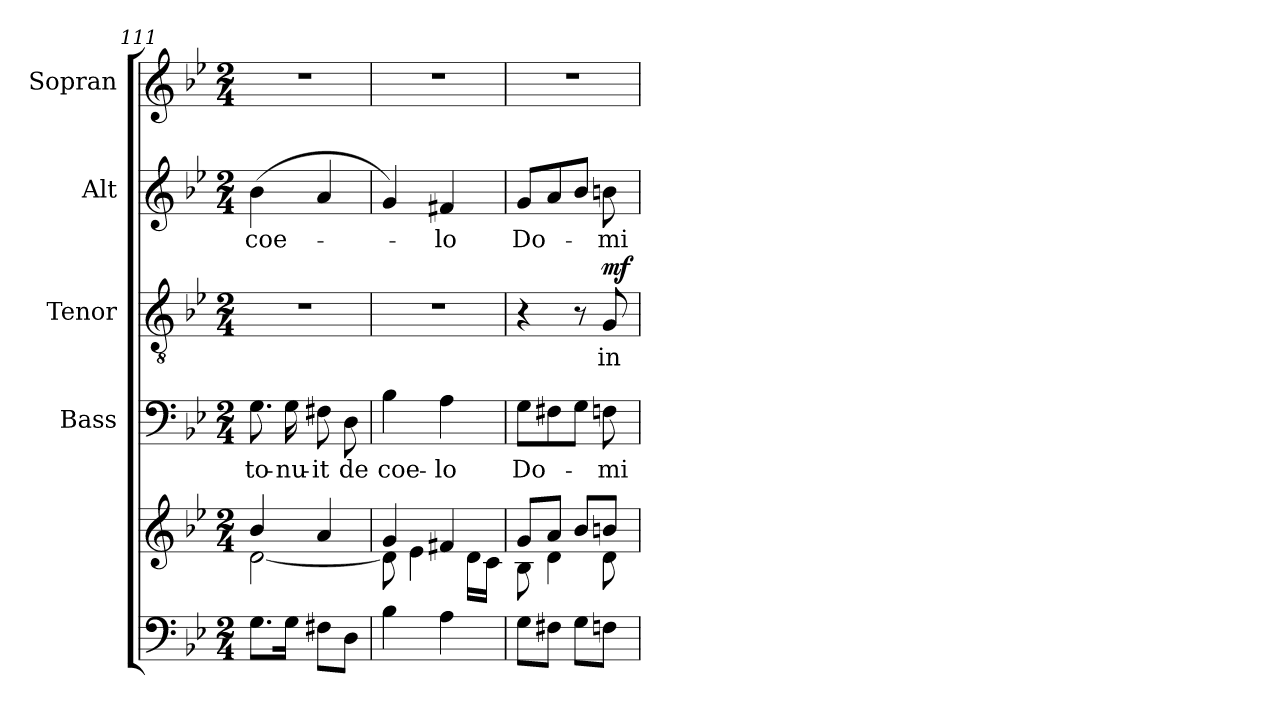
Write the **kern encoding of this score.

**kern	**kern	**kern	**text	**kern	**text	**dynam	**kern	**text	**kern
*part5	*part5	*part4	*part4	*part3	*part3	*part3	*part2	*part2	*part1
*staff6	*staff5	*staff4	*staff4	*staff3	*staff3	*staff3	*staff2	*staff2	*staff1
*	*	*I"Bass	*	*I"Tenor	*	*	*I"Alt	*	*I"Sopran
*	*	*I'B.	*	*I'T.	*	*	*I'A.	*	*I'S.
*clefF4	*clefG2	*clefF4	*	*clefGv2	*	*	*clefG2	*	*clefG2
*k[b-e-]	*k[b-e-]	*k[b-e-]	*	*k[b-e-]	*	*	*k[b-e-]	*	*k[b-e-]
*B-:	*B-:	*B-:	*	*B-:	*	*	*B-:	*	*B-:
*M2/4	*M2/4	*M2/4	*	*M2/4	*	*	*M2/4	*	*M2/4
=111	=111	=111	=111	=111	=111	=111	=111	=111	=111
*	*^	*	*	*	*	*	*	*	*
!	!	!	!	!LO:LY:b	!	!	!	!	!LO:LY:b	!
8.G\L	4b-/	[<2d\	8.G\	-to-	2r	.	.	(>4b-\	coe-	2r
!	!	!	!	!LO:LY:b	!	!	!	!	!	!
16G\Jk	.	.	16G\	-nu-	.	.	.	.	.	.
!	!	!	!	!LO:LY:b	!	!	!	!	!	!
8F#X\L	4a/	.	8F#X\	-it	.	.	.	4a/	.	.
!	!	!	!	!LO:LY:b	!	!	!	!	!	!
8D\J	.	.	8D\	de	.	.	.	.	.	.
=112	=112	=112	=112	=112	=112	=112	=112	=112	=112	=112
!	!	!	!	!LO:LY:b	!	!	!	!	!	!
4B-\	4g/	8d\]	4B-\	coe-	2r	.	.	4g/)	.	2r
.	.	4e-\	.	.	.	.	.	.	.	.
!	!	!	!	!LO:LY:b	!	!	!	!	!LO:LY:b	!
4A\	4f#X/	.	4A\	-lo	.	.	.	4f#X/	-lo	.
.	.	16d\LL	.	.	.	.	.	.	.	.
.	.	16c\JJ	.	.	.	.	.	.	.	.
=113	=113	=113	=113	=113	=113	=113	=113	=113	=113	=113
!	!	!	!	!LO:LY:b	!	!	!	!	!LO:LY:b	!
8G\L	8g/L	8B-\	8G\L	Do-	4r	.	.	8g/L	Do-	2r
8F#X\J	8a/J	4d\	8F#X\	.	.	.	.	8a/	.	.
8G\L	8b-/L	.	8G\J	.	8r	.	.	8b-/J	.	.
!	!	!	!	!LO:LY:b	!	!LO:LY:b	!LO:DY:a	!	!LO:LY:b	!
8Fn\J	8bn/J	8d\	8Fn\	-mi-	8G/	in	mf	8bn\	-mi-	.
*	*v	*v	*	*	*	*	*	*	*	*
=	=	=	=	=	=	=	=	=	=
*-	*-	*-	*-	*-	*-	*-	*-	*-	*-
